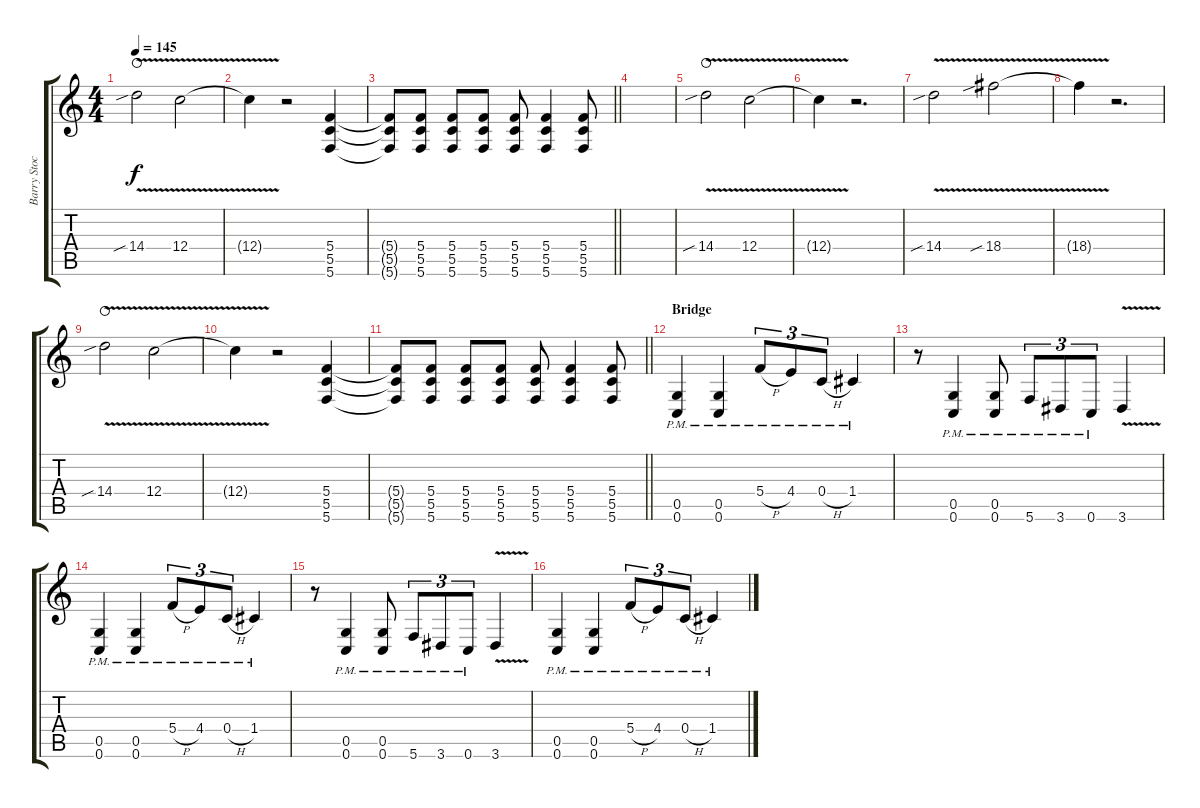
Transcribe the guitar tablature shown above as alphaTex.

\track ("Barry Stock" "Barry Stoc") {instrument overdrivenguitar}
\staff {score tabs}
\tuning (D4 A3 F3 C3 G2 C2) {hide}
\ts (4 4)
\tempo 145
\clef g2
\ks c
14.4{v sib}.2{dy f waho} 12.4{v}.2 |
12.4{t}.4 r.2 (5.4 5.5 5.6).4 |
\barLineRight lightlight
(5.4{t} 5.5{t} 5.6{t}).8 (5.4 5.5 5.6).8 (5.4 5.5 5.6).8 (5.4 5.5 5.6).8 (5.4 5.5 5.6).8 (5.4 5.5 5.6).4 (5.4 5.5 5.6).8 |
|
14.4{v sib}.2{waho} 12.4{v}.2 |
12.4{t}.4 r.2{d} |
14.4{v sib}.2 18.4{v sib}.2 |
18.4{t}.4 r.2{d} |
14.4{v sib}.2{waho} 12.4{v}.2 |
12.4{t}.4 r.2 (5.4 5.5 5.6).4 |
\barLineRight lightlight
(5.4{t} 5.5{t} 5.6{t}).8 (5.4 5.5 5.6).8 (5.4 5.5 5.6).8 (5.4 5.5 5.6).8 (5.4 5.5 5.6).8 (5.4 5.5 5.6).4 (5.4 5.5 5.6).8 |
\section ("" "Bridge")
(0.5{pm} 0.6{pm}).4 (0.5{pm} 0.6{pm}).4 5.4{h pm}.8{tu (3 2)} 4.4{pm}.8{tu (3 2)} 0.4{h pm}.8{tu (3 2)} 1.4{pm}.4 |
r.8 (0.5{pm} 0.6{pm}).4 (0.5{pm} 0.6{pm}).8 5.6{pm}.8{tu (3 2)} 3.6{pm}.8{tu (3 2)} 0.6{pm}.8{tu (3 2)} 3.6{v}.4 |
(0.5{pm} 0.6{pm}).4 (0.5{pm} 0.6{pm}).4 5.4{h pm}.8{tu (3 2)} 4.4{pm}.8{tu (3 2)} 0.4{h pm}.8{tu (3 2)} 1.4{pm}.4 |
r.8 (0.5{pm} 0.6{pm}).4 (0.5{pm} 0.6{pm}).8 5.6{pm}.8{tu (3 2)} 3.6{pm}.8{tu (3 2)} 0.6{pm}.8{tu (3 2)} 3.6{v}.4 |
(0.5{pm} 0.6{pm}).4 (0.5{pm} 0.6{pm}).4 5.4{h pm}.8{tu (3 2)} 4.4{pm}.8{tu (3 2)} 0.4{h pm}.8{tu (3 2)} 1.4{pm}.4
